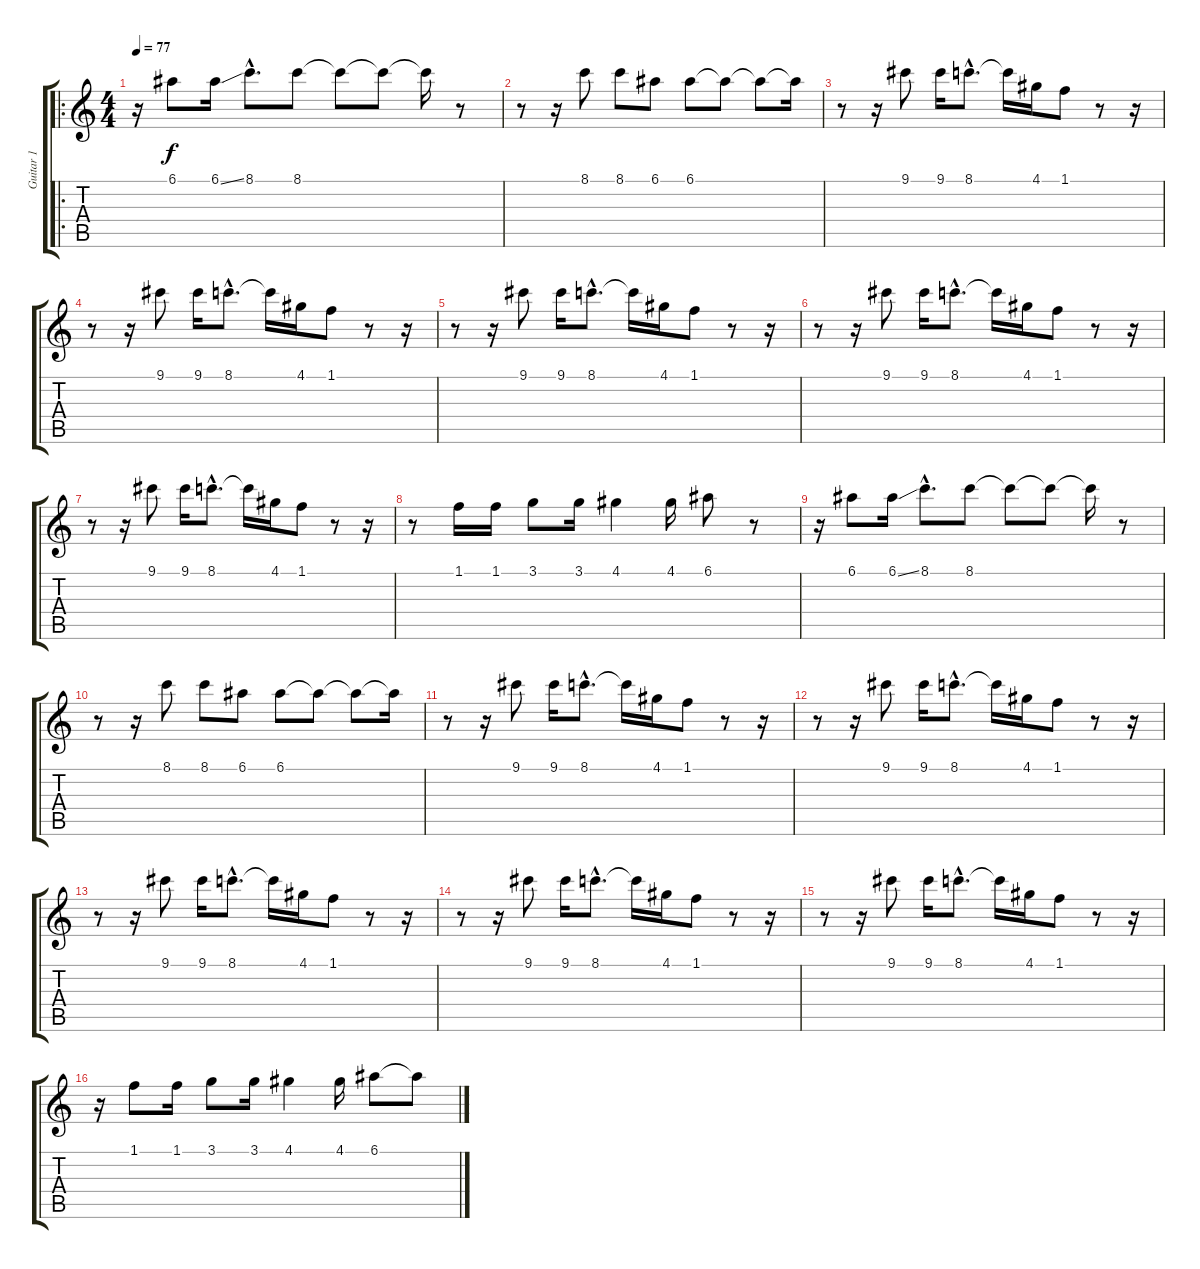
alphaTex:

\track ("Guitar 1" "Guitar 1") {instrument electricguitarclean}
\staff {score tabs}
\tuning (E4 B3 G3 D3 A2 E2) {hide}
\ro
\ts (4 4)
\tempo 77
\clef g2
\ks c
r.16{dy f instrument electricguitarclean} 6.1.8 6.1{ss}.16 8.1{hac}.8{d} 8.1.8 8.1{t}.8 8.1{t}.8 8.1{t}.16 r.8 |
r.8 r.16 8.1.8 8.1.8 6.1.8 6.1.8 6.1{t}.8 6.1{t}.8 6.1{t}.16 |
r.8 r.16 9.1.8 9.1.16 8.1{hac}.8{d} 8.1{t}.16 4.1.16 1.1.8 r.8 r.16 |
r.8 r.16 9.1.8 9.1.16 8.1{hac}.8{d} 8.1{t}.16 4.1.16 1.1.8 r.8 r.16 |
r.8 r.16 9.1.8 9.1.16 8.1{hac}.8{d} 8.1{t}.16 4.1.16 1.1.8 r.8 r.16 |
r.8 r.16 9.1.8 9.1.16 8.1{hac}.8{d} 8.1{t}.16 4.1.16 1.1.8 r.8 r.16 |
r.8 r.16 9.1.8 9.1.16 8.1{hac}.8{d} 8.1{t}.16 4.1.16 1.1.8 r.8 r.16 |
r.8 1.1.16 1.1.16 3.1.8 3.1.16 4.1.4 4.1.16 6.1.8 r.8 |
r.16 6.1.8 6.1{ss}.16 8.1{hac}.8{d} 8.1.8 8.1{t}.8 8.1{t}.8 8.1{t}.16 r.8 |
r.8 r.16 8.1.8 8.1.8 6.1.8 6.1.8 6.1{t}.8 6.1{t}.8 6.1{t}.16 |
r.8 r.16 9.1.8 9.1.16 8.1{hac}.8{d} 8.1{t}.16 4.1.16 1.1.8 r.8 r.16 |
r.8 r.16 9.1.8 9.1.16 8.1{hac}.8{d} 8.1{t}.16 4.1.16 1.1.8 r.8 r.16 |
r.8 r.16 9.1.8 9.1.16 8.1{hac}.8{d} 8.1{t}.16 4.1.16 1.1.8 r.8 r.16 |
r.8 r.16 9.1.8 9.1.16 8.1{hac}.8{d} 8.1{t}.16 4.1.16 1.1.8 r.8 r.16 |
r.8 r.16 9.1.8 9.1.16 8.1{hac}.8{d} 8.1{t}.16 4.1.16 1.1.8 r.8 r.16 |
r.16 1.1.8 1.1.16 3.1.8 3.1.16 4.1.4 4.1.16 6.1.8 6.1{t}.8
